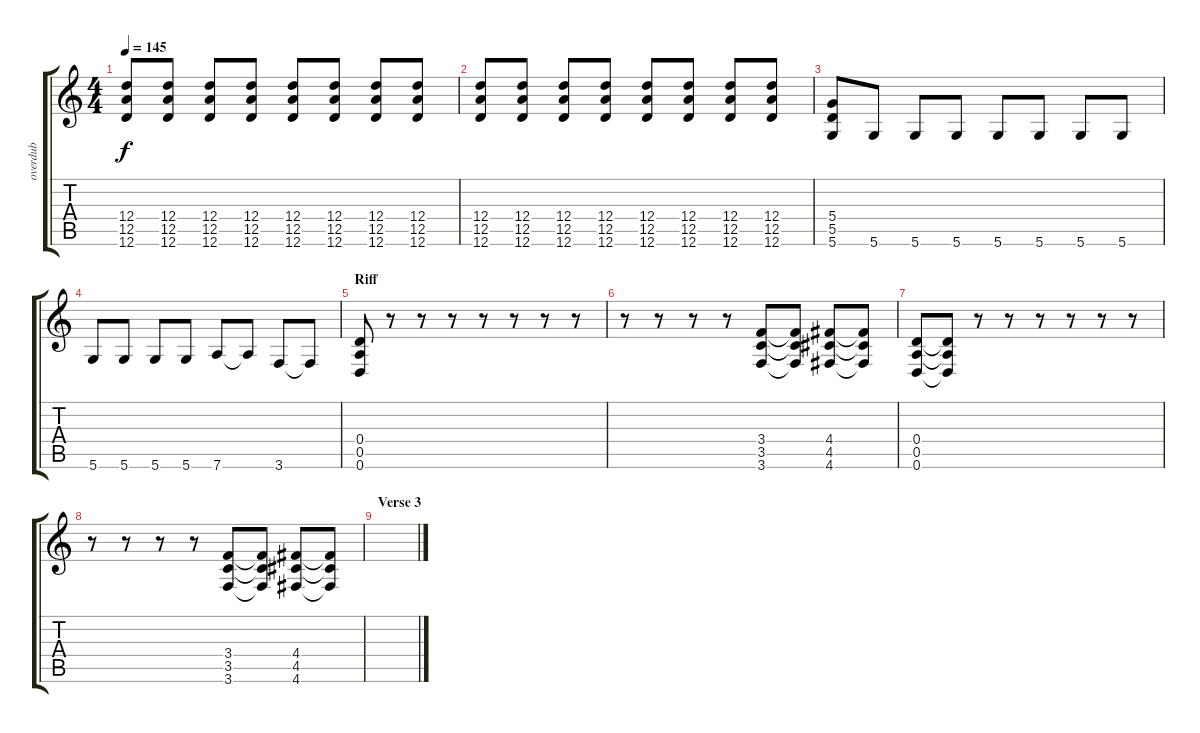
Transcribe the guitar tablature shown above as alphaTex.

\track ("overdub" "overdub") {instrument distortionguitar}
\staff {score tabs}
\tuning (E4 B3 G3 D3 A2 D2) {hide}
\ts (4 4)
\tempo 145
\clef g2
\ks c
(12.4 12.5 12.6).8{dy f} (12.4 12.5 12.6).8 (12.4 12.5 12.6).8 (12.4 12.5 12.6).8 (12.4 12.5 12.6).8 (12.4 12.5 12.6).8 (12.4 12.5 12.6).8 (12.4 12.5 12.6).8 |
(12.4 12.5 12.6).8 (12.4 12.5 12.6).8 (12.4 12.5 12.6).8 (12.4 12.5 12.6).8 (12.4 12.5 12.6).8 (12.4 12.5 12.6).8 (12.4 12.5 12.6).8 (12.4 12.5 12.6).8 |
(5.4 5.5 5.6).8 5.6.8 5.6.8 5.6.8 5.6.8 5.6.8 5.6.8 5.6.8 |
5.6.8 5.6.8 5.6.8 5.6.8 7.6.8 7.6{t}.8 3.6.8 3.6{t}.8 |
\section ("" "Riff")
(0.4 0.5 0.6).8 r.8 r.8 r.8 r.8 r.8 r.8 r.8 |
r.8 r.8 r.8 r.8 (3.4 3.5 3.6).8 (3.4{t} 3.5{t} 3.6{t}).8 (4.4 4.5 4.6).8 (4.4{t} 4.5{t} 4.6{t}).8 |
(0.4 0.5 0.6).8 (0.4{t} 0.5{t} 0.6{t}).8 r.8 r.8 r.8 r.8 r.8 r.8 |
r.8 r.8 r.8 r.8 (3.4 3.5 3.6).8 (3.4{t} 3.5{t} 3.6{t}).8 (4.4 4.5 4.6).8 (4.4{t} 4.5{t} 4.6{t}).8 |
\section ("" "Verse 3")
